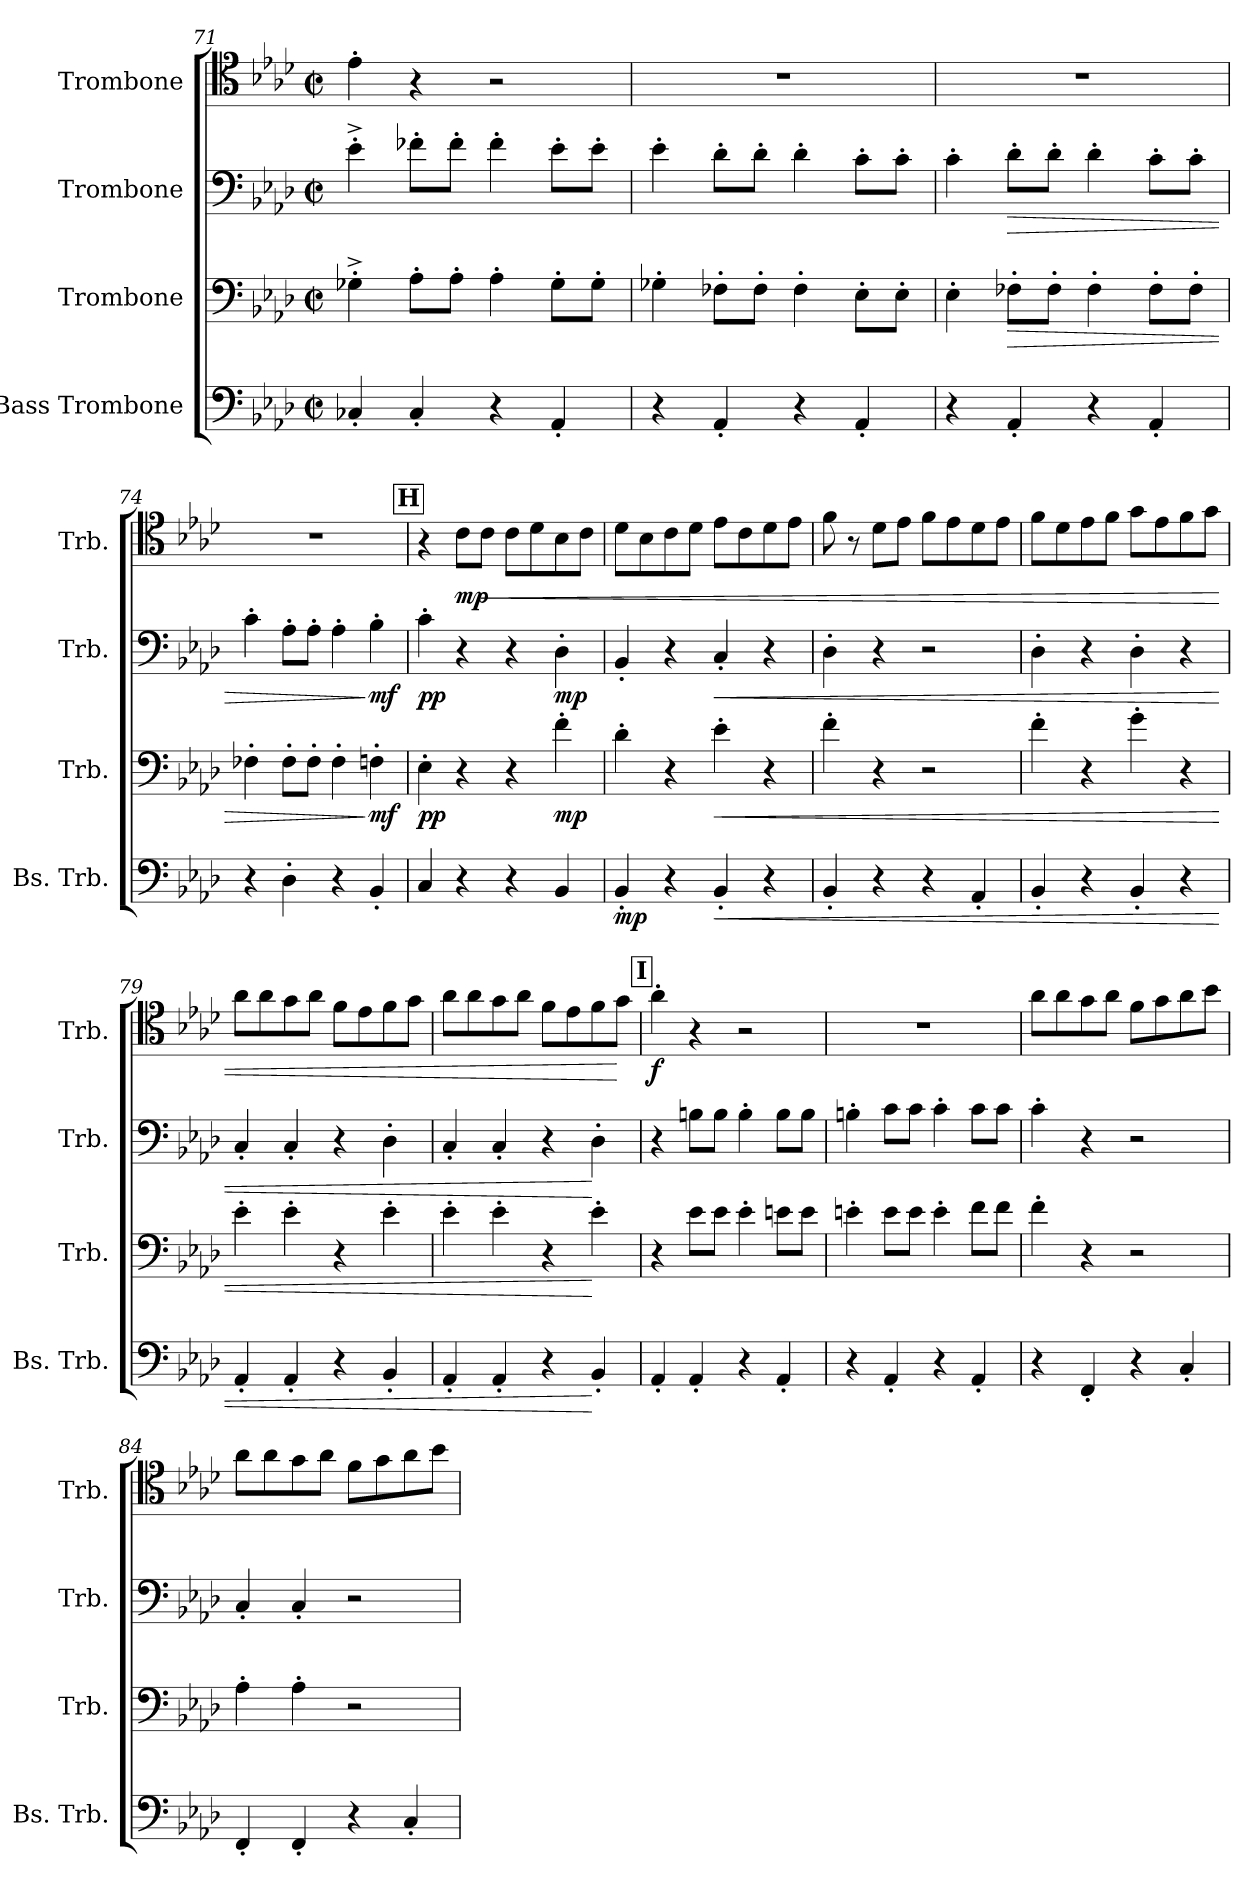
**kern	**dynam	**kern	**dynam	**kern	**dynam	**kern	**dynam
*part4	*part4	*part3	*part3	*part2	*part2	*part1	*part1
*staff4	*staff4	*staff3	*staff3	*staff2	*staff2	*staff1	*staff1
*I"Bass Trombone	*	*I"Trombone	*	*I"Trombone	*	*I"Trombone	*
*I'Bs. Trb.	*	*I'Trb.	*	*I'Trb.	*	*I'Trb.	*
*clefF4	*	*clefF4	*	*clefF4	*	*clefC4	*
*k[b-e-a-d-]	*	*k[b-e-a-d-]	*	*k[b-e-a-d-]	*	*k[b-e-a-d-]	*
*M2/2	*	*M2/2	*	*M2/2	*	*M2/2	*
*met(c|)	*	*met(c|)	*	*met(c|)	*	*met(c|)	*
=71	=71	=71	=71	=71	=71	=71	=71
4C-X'/	.	4G-X'^\	.	4e-'^\	.	4e-'\	.
4C-'/	.	8A-'\L	.	8f-X'\L	.	4r	.
.	.	8A-'\J	.	8f-'\J	.	.	.
4r	.	4A-'\	.	4f-'\	.	2r	.
4AA-'/	.	8G-'\L	.	8e-'\L	.	.	.
.	.	8G-'\J	.	8e-'\J	.	.	.
!!LO:PB:g=z
=72	=72	=72	=72	=72	=72	=72	=72
4r	.	4G-X'\	.	4e-'\	.	1r	.
4AA-'/	.	8F-X'\L	.	8d-'\L	.	.	.
.	.	8F-'\J	.	8d-'\J	.	.	.
4r	.	4F-'\	.	4d-'\	.	.	.
4AA-'/	.	8E-'\L	.	8c'\L	.	.	.
.	.	8E-'\J	.	8c'\J	.	.	.
=73	=73	=73	=73	=73	=73	=73	=73
4r	.	4E-'\	.	4c'\	.	1r	.
!	!	!	!LO:HP:b	!	!LO:HP:b	!	!
4AA-'/	.	8F-X'\L	>	8d-'\L	>	.	.
.	.	8F-'\J	.	8d-'\J	.	.	.
4r	.	4F-'\	.	4d-'\	.	.	.
4AA-'/	.	8F-'\L	.	8c'\L	.	.	.
.	.	8F-'\J	.	8c'\J	.	.	.
=74	=74	=74	=74	=74	=74	=74	=74
4r	.	4F-X'\	.	4c'\	.	1r	.
4D-'\	.	8F-'\L	.	8A-'\L	.	.	.
.	.	8F-'\J	.	8A-'\J	.	.	.
4r	.	4F-'\	.	4A-'\	.	.	.
!	!	!	!LO:DY:n=1:b	!	!LO:DY:n=1:b	!	!
4BB-'/	.	4Fn'\	] mf	4B-'\	] mf	.	.
!!LO:REH:place=s1:a:fs=14:t=H
=75	=75	=75	=75	=75	=75	=75	=75
!	!	!	!LO:DY:b	!	!LO:DY:b	!	!
4C/	.	4E-'\	pp	4c'\	pp	4r	.
!	!	!	!	!	!	!	!LO:DY:b
4r	.	4r	.	4r	.	8c\L	mp
!	!	!	!	!	!	!	!LO:HP:b
.	.	.	.	.	.	8c\J	<
4r	.	4r	.	4r	.	8c\L	.
.	.	.	.	.	.	8d-\	.
!	!	!	!LO:DY:b	!	!LO:DY:b	!	!
4BB-/	.	4f'\	mp	4D-'\	mp	8B-\	.
.	.	.	.	.	.	8c\J	.
=76	=76	=76	=76	=76	=76	=76	=76
!	!LO:DY:b	!	!	!	!	!	!
4BB-'/	mp	4d-'\	.	4BB-'/	.	8d-\L	.
.	.	.	.	.	.	8B-\	.
4r	.	4r	.	4r	.	8c\	.
.	.	.	.	.	.	8d-\J	.
!	!LO:HP:b	!	!LO:HP:b	!	!LO:HP:b	!	!
4BB-'/	<	4e-'\	<	4C'/	<	8e-\L	.
.	.	.	.	.	.	8c\	.
4r	.	4r	.	4r	.	8d-\	.
.	.	.	.	.	.	8e-\J	.
=77	=77	=77	=77	=77	=77	=77	=77
4BB-'/	.	4f'\	.	4D-'\	.	8f\	.
.	.	.	.	.	.	8r	.
4r	.	4r	.	4r	.	8d-\L	.
.	.	.	.	.	.	8e-\J	.
4r	.	2r	.	2r	.	8f\L	.
.	.	.	.	.	.	8e-\	.
4AA-'/	.	.	.	.	.	8d-\	.
.	.	.	.	.	.	8e-\J	.
=78	=78	=78	=78	=78	=78	=78	=78
4BB-'/	.	4f'\	.	4D-'\	.	8f\L	.
.	.	.	.	.	.	8d-\	.
4r	.	4r	.	4r	.	8e-\	.
.	.	.	.	.	.	8f\J	.
4BB-'/	.	4g'\	.	4D-'\	.	8g\L	.
.	.	.	.	.	.	8e-\	.
4r	.	4r	.	4r	.	8f\	.
.	.	.	.	.	.	8g\J	.
!!LO:LB:g=z
=79	=79	=79	=79	=79	=79	=79	=79
4AA-'/	.	4e-'\	.	4C'/	.	8a-\L	.
.	.	.	.	.	.	8a-\	.
4AA-'/	.	4e-'\	.	4C'/	.	8g\	.
.	.	.	.	.	.	8a-\J	.
4r	.	4r	.	4r	.	8f\L	.
.	.	.	.	.	.	8e-\	.
4BB-'/	.	4e-'\	.	4D-'\	.	8f\	.
.	.	.	.	.	.	8g\J	.
=80	=80	=80	=80	=80	=80	=80	=80
4AA-'/	.	4e-'\	.	4C'/	.	8a-\L	.
.	.	.	.	.	.	8a-\	.
4AA-'/	.	4e-'\	.	4C'/	.	8g\	.
.	.	.	.	.	.	8a-\J	.
4r	.	4r	.	4r	.	8f\L	.
.	.	.	.	.	.	8e-\	.
4BB-'/	[	4e-'\	[	4D-'\	[	8f\	.
.	.	.	.	.	.	8g\J	[
!!LO:REH:place=s1:a:fs=14:t=I
=81	=81	=81	=81	=81	=81	=81	=81
!	!	!	!	!	!	!	!LO:DY:b
4AA-'/	.	4r	.	4r	.	4a-'\	f
4AA-'/	.	8e-\L	.	8Bn\L	.	4r	.
.	.	8e-\J	.	8B\J	.	.	.
4r	.	4e-'\	.	4B'\	.	2r	.
4AA-'/	.	8en\L	.	8B\L	.	.	.
.	.	8e\J	.	8B\J	.	.	.
=82	=82	=82	=82	=82	=82	=82	=82
4r	.	4en'\	.	4Bn'\	.	1r	.
4AA-'/	.	8e\L	.	8c\L	.	.	.
.	.	8e\J	.	8c\J	.	.	.
4r	.	4e'\	.	4c'\	.	.	.
4AA-'/	.	8f\L	.	8c\L	.	.	.
.	.	8f\J	.	8c\J	.	.	.
=83	=83	=83	=83	=83	=83	=83	=83
4r	.	4f'\	.	4c'\	.	8a-\L	.
.	.	.	.	.	.	8a-\	.
4FF'/	.	4r	.	4r	.	8g\	.
.	.	.	.	.	.	8a-\J	.
4r	.	2r	.	2r	.	8f\L	.
.	.	.	.	.	.	8g\	.
4C'/	.	.	.	.	.	8a-\	.
.	.	.	.	.	.	8b-\J	.
!!LO:LB:g=z
=84	=84	=84	=84	=84	=84	=84	=84
4FF'/	.	4A-'\	.	4C'/	.	8a-\L	.
.	.	.	.	.	.	8a-\	.
4FF'/	.	4A-'\	.	4C'/	.	8g\	.
.	.	.	.	.	.	8a-\J	.
4r	.	2r	.	2r	.	8f\L	.
.	.	.	.	.	.	8g\	.
4C'/	.	.	.	.	.	8a-\	.
.	.	.	.	.	.	8b-\J	.
=	=	=	=	=	=	=	=
*-	*-	*-	*-	*-	*-	*-	*-
